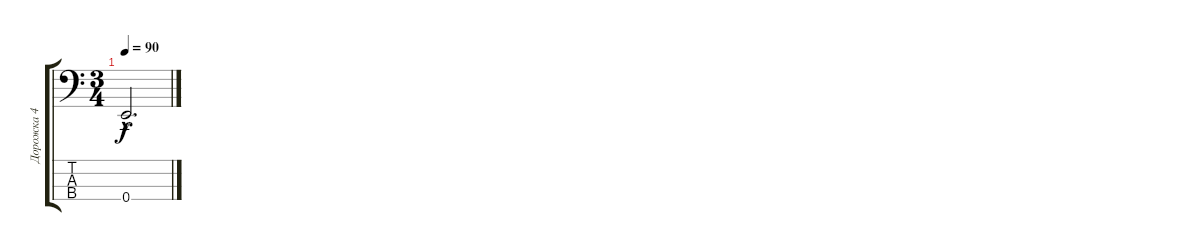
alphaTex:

\track ("Дорожка 4" "Дорожка 4") {instrument acousticbass}
\staff {score tabs}
\tuning (G2 D2 A1 E1) {hide}
\ts (3 4)
\tempo 90
\clef f4
\ks c
0.4{hac}.2{d dy f}
